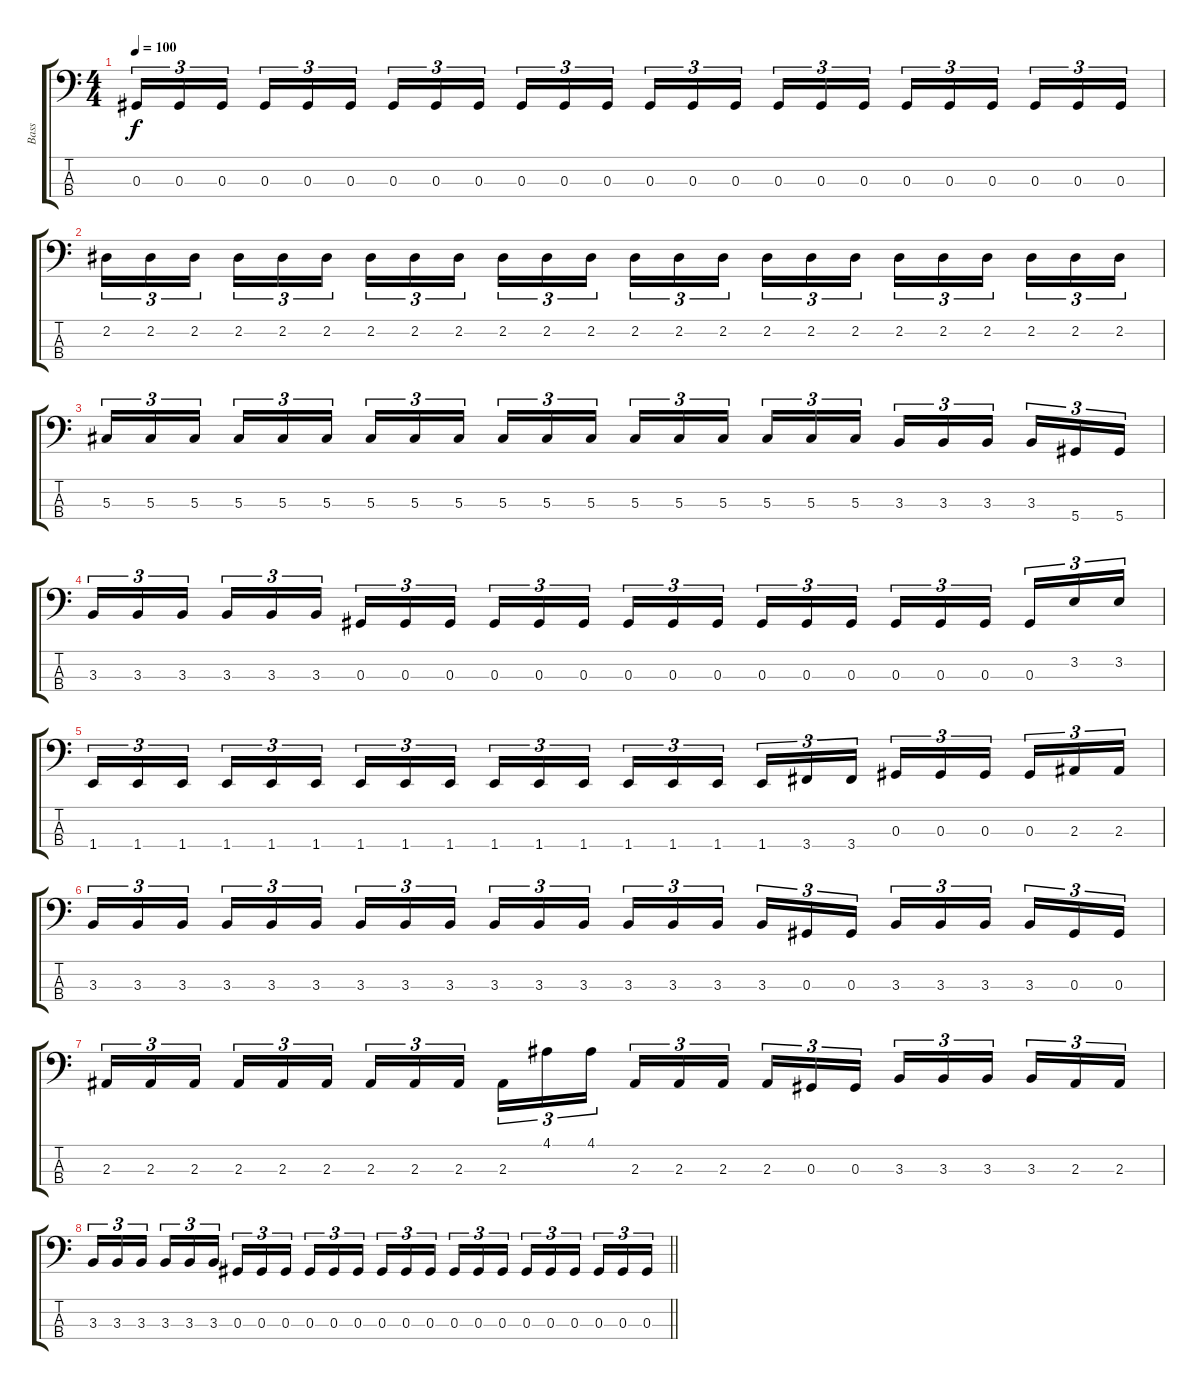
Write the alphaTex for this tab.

\track ("Bass" "Bass") {instrument electricbassfinger}
\staff {score tabs}
\tuning (Gb2 Db2 Ab1 Eb1) {hide}
\ts (4 4)
\tempo 100
\clef f4
\ks c
0.3.16{tu (3 2) dy f} 0.3.16{tu (3 2)} 0.3.16{tu (3 2) beam splitsecondary} 0.3.16{tu (3 2)} 0.3.16{tu (3 2)} 0.3.16{tu (3 2)} 0.3.16{tu (3 2)} 0.3.16{tu (3 2)} 0.3.16{tu (3 2) beam splitsecondary} 0.3.16{tu (3 2)} 0.3.16{tu (3 2)} 0.3.16{tu (3 2)} 0.3.16{tu (3 2)} 0.3.16{tu (3 2)} 0.3.16{tu (3 2) beam splitsecondary} 0.3.16{tu (3 2)} 0.3.16{tu (3 2)} 0.3.16{tu (3 2)} 0.3.16{tu (3 2)} 0.3.16{tu (3 2)} 0.3.16{tu (3 2) beam splitsecondary} 0.3.16{tu (3 2)} 0.3.16{tu (3 2)} 0.3.16{tu (3 2)} |
2.2.16{tu (3 2)} 2.2.16{tu (3 2)} 2.2.16{tu (3 2) beam splitsecondary} 2.2.16{tu (3 2)} 2.2.16{tu (3 2)} 2.2.16{tu (3 2)} 2.2.16{tu (3 2)} 2.2.16{tu (3 2)} 2.2.16{tu (3 2) beam splitsecondary} 2.2.16{tu (3 2)} 2.2.16{tu (3 2)} 2.2.16{tu (3 2)} 2.2.16{tu (3 2)} 2.2.16{tu (3 2)} 2.2.16{tu (3 2) beam splitsecondary} 2.2.16{tu (3 2)} 2.2.16{tu (3 2)} 2.2.16{tu (3 2)} 2.2.16{tu (3 2)} 2.2.16{tu (3 2)} 2.2.16{tu (3 2) beam splitsecondary} 2.2.16{tu (3 2)} 2.2.16{tu (3 2)} 2.2.16{tu (3 2)} |
5.3.16{tu (3 2)} 5.3.16{tu (3 2)} 5.3.16{tu (3 2) beam splitsecondary} 5.3.16{tu (3 2)} 5.3.16{tu (3 2)} 5.3.16{tu (3 2)} 5.3.16{tu (3 2)} 5.3.16{tu (3 2)} 5.3.16{tu (3 2) beam splitsecondary} 5.3.16{tu (3 2)} 5.3.16{tu (3 2)} 5.3.16{tu (3 2)} 5.3.16{tu (3 2)} 5.3.16{tu (3 2)} 5.3.16{tu (3 2) beam splitsecondary} 5.3.16{tu (3 2)} 5.3.16{tu (3 2)} 5.3.16{tu (3 2)} 3.3.16{tu (3 2)} 3.3.16{tu (3 2)} 3.3.16{tu (3 2) beam splitsecondary} 3.3.16{tu (3 2)} 5.4.16{tu (3 2)} 5.4.16{tu (3 2)} |
3.3.16{tu (3 2)} 3.3.16{tu (3 2)} 3.3.16{tu (3 2) beam splitsecondary} 3.3.16{tu (3 2)} 3.3.16{tu (3 2)} 3.3.16{tu (3 2)} 0.3.16{tu (3 2)} 0.3.16{tu (3 2)} 0.3.16{tu (3 2) beam splitsecondary} 0.3.16{tu (3 2)} 0.3.16{tu (3 2)} 0.3.16{tu (3 2)} 0.3.16{tu (3 2)} 0.3.16{tu (3 2)} 0.3.16{tu (3 2) beam splitsecondary} 0.3.16{tu (3 2)} 0.3.16{tu (3 2)} 0.3.16{tu (3 2)} 0.3.16{tu (3 2)} 0.3.16{tu (3 2)} 0.3.16{tu (3 2) beam splitsecondary} 0.3.16{tu (3 2)} 3.2.16{tu (3 2)} 3.2.16{tu (3 2)} |
1.4.16{tu (3 2)} 1.4.16{tu (3 2)} 1.4.16{tu (3 2) beam splitsecondary} 1.4.16{tu (3 2)} 1.4.16{tu (3 2)} 1.4.16{tu (3 2)} 1.4.16{tu (3 2)} 1.4.16{tu (3 2)} 1.4.16{tu (3 2) beam splitsecondary} 1.4.16{tu (3 2)} 1.4.16{tu (3 2)} 1.4.16{tu (3 2)} 1.4.16{tu (3 2)} 1.4.16{tu (3 2)} 1.4.16{tu (3 2) beam splitsecondary} 1.4.16{tu (3 2)} 3.4.16{tu (3 2)} 3.4.16{tu (3 2)} 0.3.16{tu (3 2)} 0.3.16{tu (3 2)} 0.3.16{tu (3 2) beam splitsecondary} 0.3.16{tu (3 2)} 2.3.16{tu (3 2)} 2.3.16{tu (3 2)} |
3.3.16{tu (3 2)} 3.3.16{tu (3 2)} 3.3.16{tu (3 2) beam splitsecondary} 3.3.16{tu (3 2)} 3.3.16{tu (3 2)} 3.3.16{tu (3 2)} 3.3.16{tu (3 2)} 3.3.16{tu (3 2)} 3.3.16{tu (3 2) beam splitsecondary} 3.3.16{tu (3 2)} 3.3.16{tu (3 2)} 3.3.16{tu (3 2)} 3.3.16{tu (3 2)} 3.3.16{tu (3 2)} 3.3.16{tu (3 2) beam splitsecondary} 3.3.16{tu (3 2)} 0.3.16{tu (3 2)} 0.3.16{tu (3 2)} 3.3.16{tu (3 2)} 3.3.16{tu (3 2)} 3.3.16{tu (3 2) beam splitsecondary} 3.3.16{tu (3 2)} 0.3.16{tu (3 2)} 0.3.16{tu (3 2)} |
2.3.16{tu (3 2)} 2.3.16{tu (3 2)} 2.3.16{tu (3 2) beam splitsecondary} 2.3.16{tu (3 2)} 2.3.16{tu (3 2)} 2.3.16{tu (3 2)} 2.3.16{tu (3 2)} 2.3.16{tu (3 2)} 2.3.16{tu (3 2) beam splitsecondary} 2.3.16{tu (3 2)} 4.1.16{tu (3 2)} 4.1.16{tu (3 2)} 2.3.16{tu (3 2)} 2.3.16{tu (3 2)} 2.3.16{tu (3 2) beam splitsecondary} 2.3.16{tu (3 2)} 0.3.16{tu (3 2)} 0.3.16{tu (3 2)} 3.3.16{tu (3 2)} 3.3.16{tu (3 2)} 3.3.16{tu (3 2) beam splitsecondary} 3.3.16{tu (3 2)} 2.3.16{tu (3 2)} 2.3.16{tu (3 2)} |
\barLineRight lightlight
3.3.16{tu (3 2)} 3.3.16{tu (3 2)} 3.3.16{tu (3 2) beam splitsecondary} 3.3.16{tu (3 2)} 3.3.16{tu (3 2)} 3.3.16{tu (3 2)} 0.3.16{tu (3 2)} 0.3.16{tu (3 2)} 0.3.16{tu (3 2) beam splitsecondary} 0.3.16{tu (3 2)} 0.3.16{tu (3 2)} 0.3.16{tu (3 2)} 0.3.16{tu (3 2)} 0.3.16{tu (3 2)} 0.3.16{tu (3 2) beam splitsecondary} 0.3.16{tu (3 2)} 0.3.16{tu (3 2)} 0.3.16{tu (3 2)} 0.3.16{tu (3 2)} 0.3.16{tu (3 2)} 0.3.16{tu (3 2) beam splitsecondary} 0.3.16{tu (3 2)} 0.3.16{tu (3 2)} 0.3.16{tu (3 2)}
